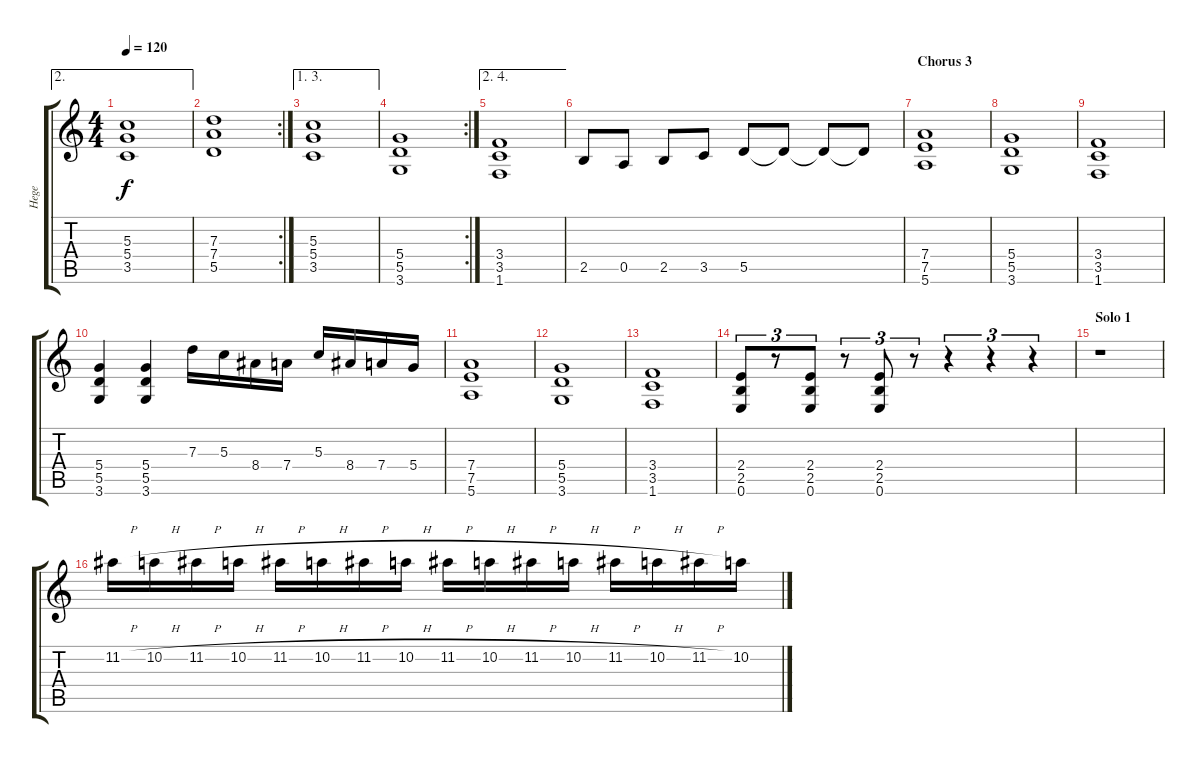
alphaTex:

\track ("Hege" "Hege") {instrument distortionguitar}
\staff {score tabs}
\tuning (E4 B3 G3 D3 A2 E2) {hide}
\ae 2
\ts (4 4)
\tempo 120
\clef g2
\ks c
(5.3 5.4 3.5).1{dy f volume 14 balance 0 instrument distortionguitar} |
\rc 2
(7.3 7.4 5.5).1 |
\ae (1 3)
(5.3 5.4 3.5).1{volume 14 balance 0 instrument distortionguitar} |
\rc 2
(5.4 5.5 3.6).1 |
\ae (2 4)
(3.4 3.5 1.6).1{volume 14 balance 0 instrument distortionguitar} |
2.5.8 0.5.8 2.5.8 3.5.8 5.5.8 5.5{t}.8 5.5{t}.8 5.5{t}.8 |
\section ("" "Chorus 3")
(7.4 7.5 5.6).1 |
(5.4 5.5 3.6).1 |
(3.4 3.5 1.6).1 |
(5.4 5.5 3.6).4 (5.4 5.5 3.6).4 7.3.16 5.3.16 8.4.16 7.4.16 5.3.16 8.4.16 7.4.16 5.4.16 |
(7.4 7.5 5.6).1 |
(5.4 5.5 3.6).1 |
(3.4 3.5 1.6).1 |
(2.4 2.5 0.6).8{tu (3 2)} r.8{tu (3 2)} (2.4 2.5 0.6).8{tu (3 2)} r.8{tu (3 2)} (2.4 2.5 0.6).8{tu (3 2)} r.8{tu (3 2)} r.4{tu (3 2)} r.4{tu (3 2)} r.4{tu (3 2)} |
\section ("" "Solo 1")
r.1 |
11.2{h}.16{volume 15} 10.2{h}.16 11.2{h}.16 10.2{h}.16 11.2{h}.16 10.2{h}.16 11.2{h}.16 10.2{h}.16 11.2{h}.16 10.2{h}.16 11.2{h}.16 10.2{h}.16 11.2{h}.16 10.2{h}.16 11.2{h}.16 10.2.16
